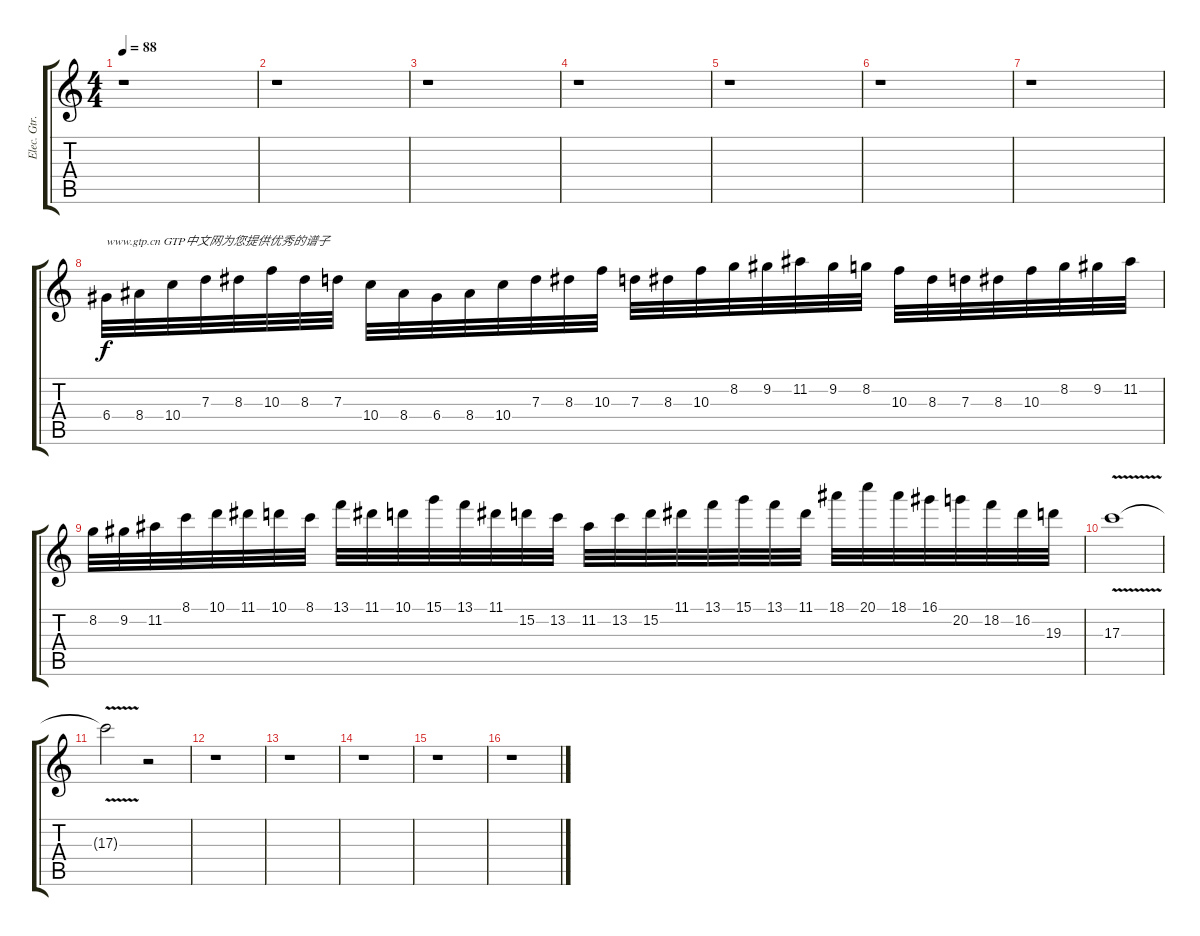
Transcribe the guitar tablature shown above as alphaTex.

\track ("Elec. Gtr. 5" "Elec. Gtr.") {instrument distortionguitar}
\staff {score tabs}
\tuning (E4 B3 G3 D3 A2 D2) {hide}
\ts (4 4)
\tempo 88
\clef g2
\ks c
r.1{dy f} |
r.1 |
r.1 |
r.1 |
r.1 |
r.1 |
r.1 |
6.4.32{txt "www.gtp.cn GTP中文网为您提供优秀的谱子"} 8.4.32 10.4.32 7.3.32 8.3.32 10.3.32 8.3.32 7.3.32 10.4.32 8.4.32 6.4.32 8.4.32 10.4.32 7.3.32 8.3.32 10.3.32 7.3.32 8.3.32 10.3.32 8.2.32 9.2.32 11.2.32 9.2.32 8.2.32 10.3.32 8.3.32 7.3.32 8.3.32 10.3.32 8.2.32 9.2.32 11.2.32 |
8.2.32 9.2.32 11.2.32 8.1.32 10.1.32 11.1.32 10.1.32 8.1.32 13.1.32 11.1.32 10.1.32 15.1.32 13.1.32 11.1.32 15.2.32 13.2.32 11.2.32 13.2.32 15.2.32 11.1.32 13.1.32 15.1.32 13.1.32 11.1.32 18.1.32 20.1.32 18.1.32 16.1.32 20.2.32 18.2.32 16.2.32 19.3.32 |
17.3{v}.1 |
17.3{t}.2 r.2 |
r.1 |
r.1 |
r.1 |
r.1 |
r.1
